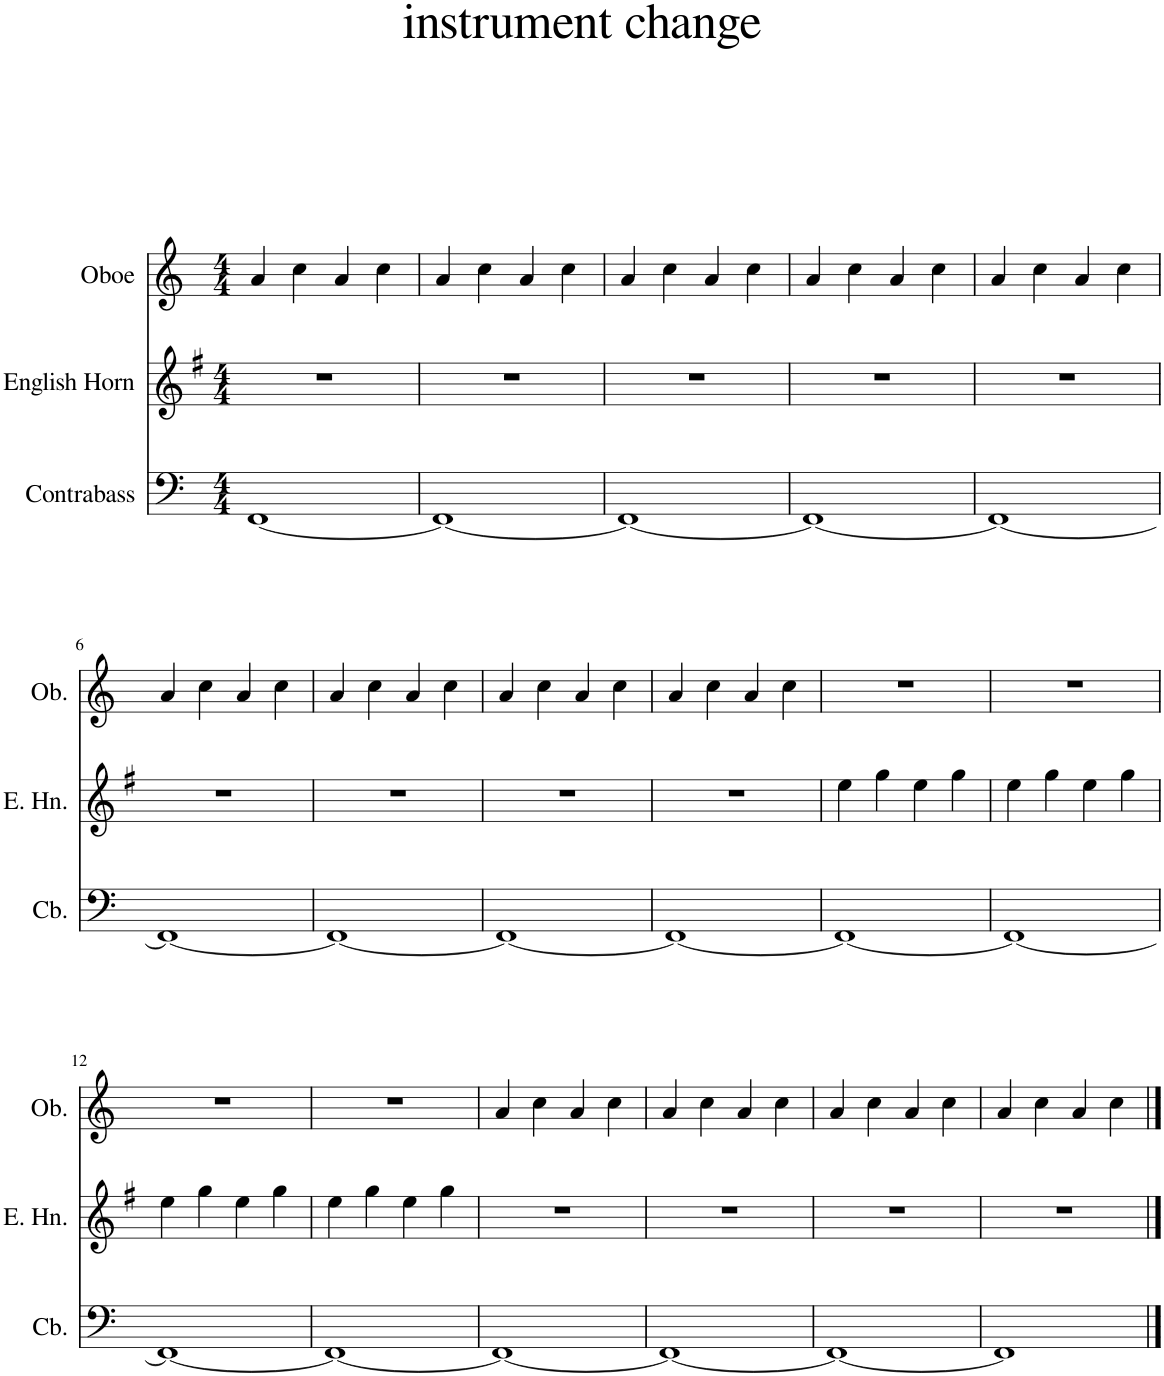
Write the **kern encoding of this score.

**kern	**kern	**kern
*part3	*part2	*part1
*staff3	*staff2	*staff1
*I"Contrabass	*I"English Horn	*I"Oboe
*I'Cb.	*I'E. Hn.	*I'Ob.
*clefF4	*clefG2	*clefG2
*Trd7c12	*Trd4c7	*
*k[]	*k[f#]	*k[]
*M4/4	*M4/4	*M4/4
=1	=1	=1
[1FF	1r	4a/
.	.	4cc\
.	.	4a/
.	.	4cc\
=2	=2	=2
1FF_	1r	4a/
.	.	4cc\
.	.	4a/
.	.	4cc\
=3	=3	=3
1FF_	1r	4a/
.	.	4cc\
.	.	4a/
.	.	4cc\
=4	=4	=4
1FF_	1r	4a/
.	.	4cc\
.	.	4a/
.	.	4cc\
=5	=5	=5
1FF_	1r	4a/
.	.	4cc\
.	.	4a/
.	.	4cc\
!!LO:LB:g=z
=6	=6	=6
1FF_	1r	4a/
.	.	4cc\
.	.	4a/
.	.	4cc\
=7	=7	=7
1FF_	1r	4a/
.	.	4cc\
.	.	4a/
.	.	4cc\
=8	=8	=8
1FF_	1r	4a/
.	.	4cc\
.	.	4a/
.	.	4cc\
=9	=9	=9
1FF_	1r	4a/
.	.	4cc\
.	.	4a/
.	.	4cc\
=10	=10	=10
1FF_	4ee\	1r
.	4gg\	.
.	4ee\	.
.	4gg\	.
=11	=11	=11
1FF_	4ee\	1r
.	4gg\	.
.	4ee\	.
.	4gg\	.
!!LO:LB:g=z
=12	=12	=12
1FF_	4ee\	1r
.	4gg\	.
.	4ee\	.
.	4gg\	.
=13	=13	=13
1FF_	4ee\	1r
.	4gg\	.
.	4ee\	.
.	4gg\	.
=14	=14	=14
1FF_	1r	4a/
.	.	4cc\
.	.	4a/
.	.	4cc\
=15	=15	=15
1FF_	1r	4a/
.	.	4cc\
.	.	4a/
.	.	4cc\
=16	=16	=16
1FF_	1r	4a/
.	.	4cc\
.	.	4a/
.	.	4cc\
=17	=17	=17
1FF]	1r	4a/
.	.	4cc\
.	.	4a/
.	.	4cc\
==	==	==
*-	*-	*-
